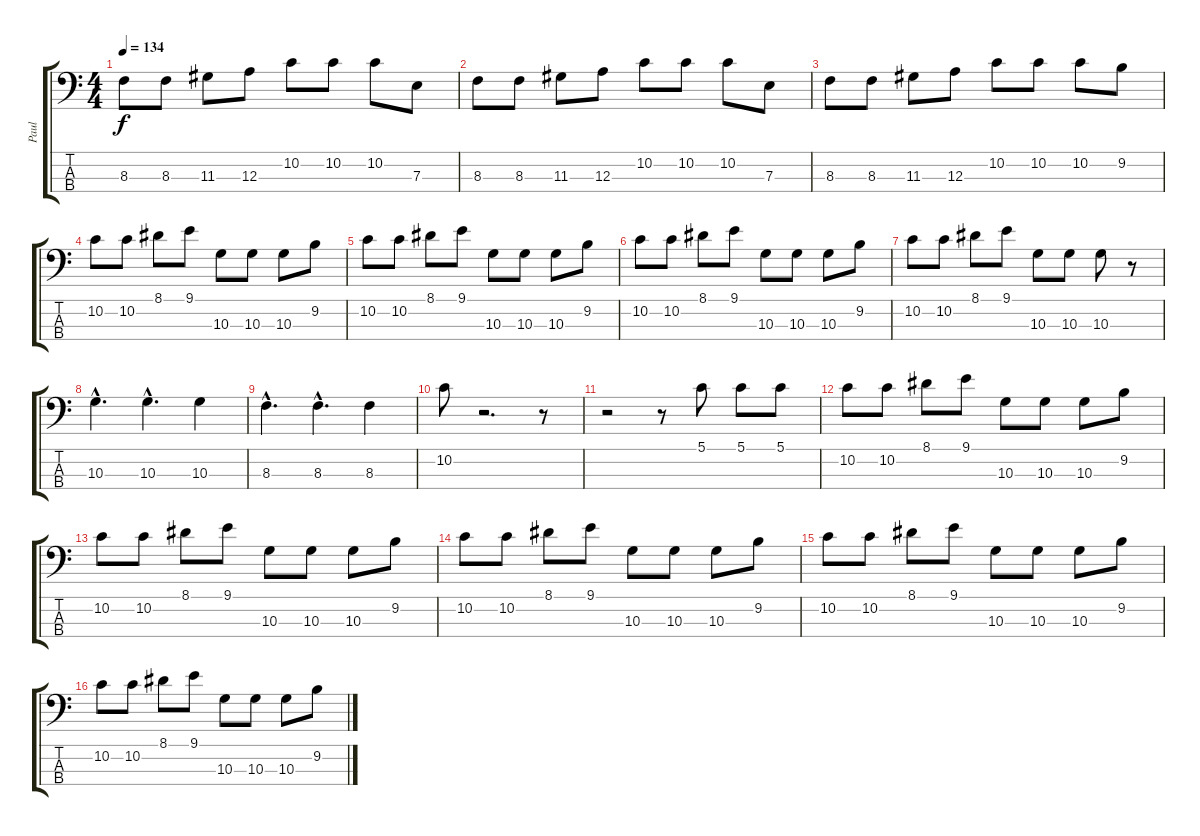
\track ("Paul" "Paul") {instrument electricbassfinger}
\staff {score tabs}
\tuning (G2 D2 A1 E1) {hide}
\ts (4 4)
\tempo 134
\clef f4
\ks c
8.3.8{dy f} 8.3.8 11.3.8 12.3.8 10.2.8 10.2.8 10.2.8 7.3.8 |
8.3.8 8.3.8 11.3.8 12.3.8 10.2.8 10.2.8 10.2.8 7.3.8 |
8.3.8 8.3.8 11.3.8 12.3.8 10.2.8 10.2.8 10.2.8 9.2.8 |
10.2.8 10.2.8 8.1.8 9.1.8 10.3.8 10.3.8 10.3.8 9.2.8 |
10.2.8 10.2.8 8.1.8 9.1.8 10.3.8 10.3.8 10.3.8 9.2.8 |
10.2.8 10.2.8 8.1.8 9.1.8 10.3.8 10.3.8 10.3.8 9.2.8 |
10.2.8 10.2.8 8.1.8 9.1.8 10.3.8 10.3.8 10.3.8 r.8 |
10.3{hac}.4{d} 10.3{hac}.4{d} 10.3.4 |
8.3{hac}.4{d} 8.3{hac}.4{d} 8.3.4 |
10.2.8 r.2{d} r.8 |
r.2 r.8 5.1.8 5.1.8 5.1.8 |
10.2.8 10.2.8 8.1.8 9.1.8 10.3.8 10.3.8 10.3.8 9.2.8 |
10.2.8 10.2.8 8.1.8 9.1.8 10.3.8 10.3.8 10.3.8 9.2.8 |
10.2.8 10.2.8 8.1.8 9.1.8 10.3.8 10.3.8 10.3.8 9.2.8 |
10.2.8 10.2.8 8.1.8 9.1.8 10.3.8 10.3.8 10.3.8 9.2.8 |
10.2.8 10.2.8 8.1.8 9.1.8 10.3.8 10.3.8 10.3.8 9.2.8
